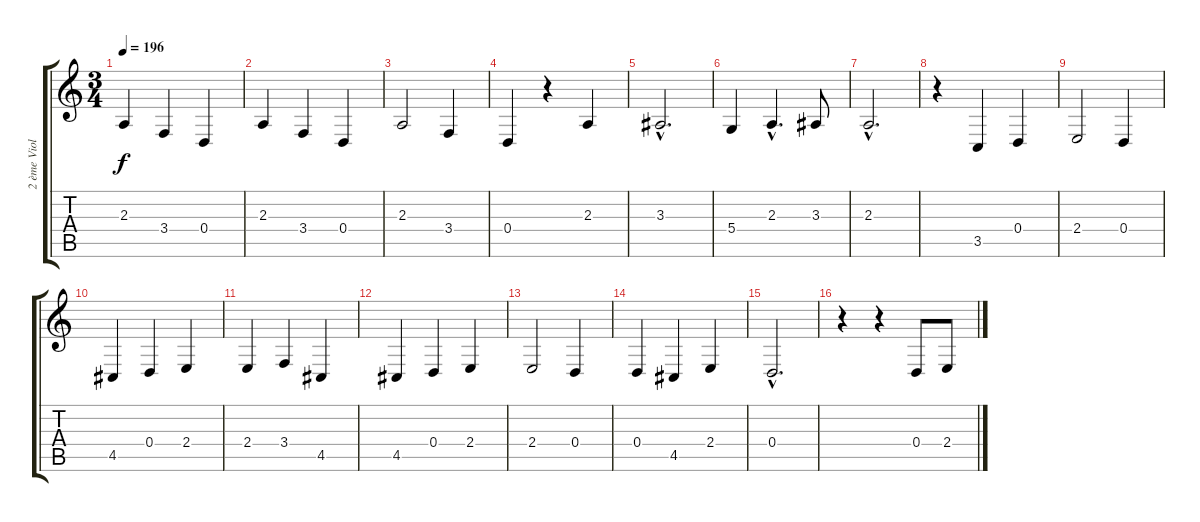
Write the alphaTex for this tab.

\track ("2 ème Violon + Chant" "2 ème Viol") {instrument cello}
\staff {score tabs}
\tuning (E4 B3 G3 D3 A2 E2) {hide}
\ts (3 4)
\tempo 196
\clef g2
\ks c
2.3.4{dy f instrument cello} 3.4.4 0.4.4 |
2.3.4 3.4.4 0.4.4 |
2.3.2 3.4.4 |
0.4.4 r.4 2.3.4 |
3.3{hac}.2{d} |
5.4.4 2.3{hac}.4{d} 3.3.8 |
2.3{hac}.2{d} |
r.4 3.5.4 0.4.4 |
2.4.2 0.4.4 |
4.5.4 0.4.4 2.4.4 |
2.4.4 3.4.4 4.5.4 |
4.5.4 0.4.4 2.4.4 |
2.4.2 0.4.4 |
0.4.4 4.5.4 2.4.4 |
0.4{hac}.2{d} |
r.4 r.4 0.4.8 2.4.8
